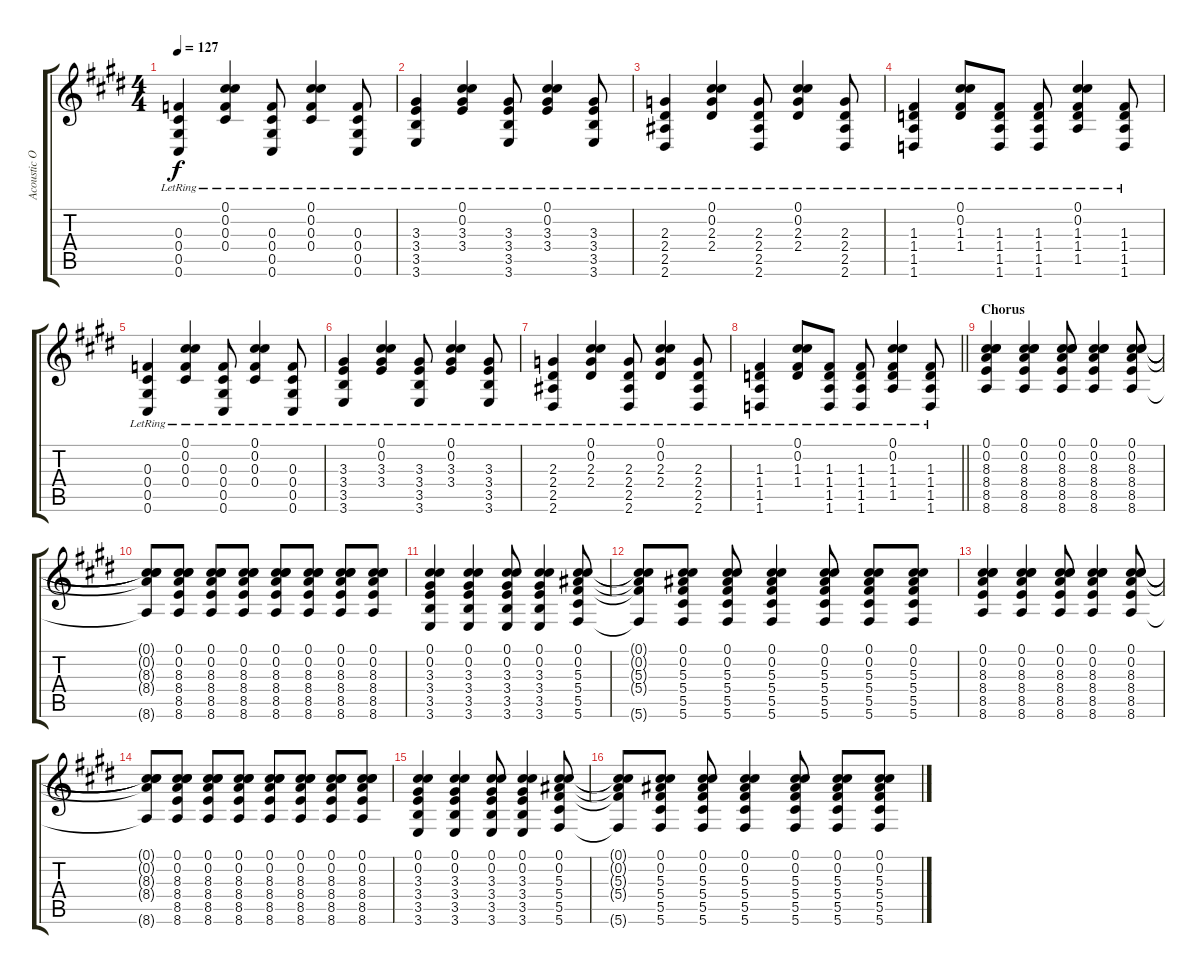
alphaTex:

\track ("Acoustic Open C#" "Acoustic O") {instrument acousticguitarsteel}
\staff {score tabs}
\tuning (Db4 Db4 F3 Db3 Ab2 Db2) {hide}
\ts (4 4)
\tempo 127
\clef g2
\ks e
(0.3{lr} 0.4{lr} 0.5{lr} 0.6{lr}).4{dy f} (0.1{lr} 0.2{lr} 0.3{lr} 0.4{lr}).4 (0.3{lr} 0.4{lr} 0.5{lr} 0.6{lr}).8 (0.1{lr} 0.2{lr} 0.3{lr} 0.4{lr}).4 (0.3{lr} 0.4{lr} 0.5{lr} 0.6{lr}).8 |
(3.3{lr} 3.4{lr} 3.5{lr} 3.6{lr}).4 (0.1{lr} 0.2{lr} 3.3{lr} 3.4{lr}).4 (3.3{lr} 3.4{lr} 3.5{lr} 3.6{lr}).8 (0.1{lr} 0.2{lr} 3.3{lr} 3.4{lr}).4 (3.3{lr} 3.4{lr} 3.5{lr} 3.6{lr}).8 |
(2.3{lr} 2.4{lr} 2.5{lr} 2.6{lr}).4 (0.1{lr} 0.2{lr} 2.3{lr} 2.4{lr}).4 (2.3{lr} 2.4{lr} 2.5{lr} 2.6{lr}).8 (0.1{lr} 0.2{lr} 2.3{lr} 2.4{lr}).4 (2.3{lr} 2.4{lr} 2.5{lr} 2.6{lr}).8 |
(1.3{lr} 1.4{lr} 1.5{lr} 1.6{lr}).4 (0.1{lr} 0.2{lr} 1.3{lr} 1.4{lr}).8 (1.3{lr} 1.4{lr} 1.5{lr} 1.6{lr}).8 (1.3{lr} 1.4{lr} 1.5{lr} 1.6{lr}).8 (0.1{lr} 0.2{lr} 1.3{lr} 1.4{lr} 1.5{lr}).4 (1.3{lr} 1.4{lr} 1.5{lr} 1.6{lr}).8 |
(0.3{lr} 0.4{lr} 0.5{lr} 0.6{lr}).4 (0.1{lr} 0.2{lr} 0.3{lr} 0.4{lr}).4 (0.3{lr} 0.4{lr} 0.5{lr} 0.6{lr}).8 (0.1{lr} 0.2{lr} 0.3{lr} 0.4{lr}).4 (0.3{lr} 0.4{lr} 0.5{lr} 0.6{lr}).8 |
(3.3{lr} 3.4{lr} 3.5{lr} 3.6{lr}).4 (0.1{lr} 0.2{lr} 3.3{lr} 3.4{lr}).4 (3.3{lr} 3.4{lr} 3.5{lr} 3.6{lr}).8 (0.1{lr} 0.2{lr} 3.3{lr} 3.4{lr}).4 (3.3{lr} 3.4{lr} 3.5{lr} 3.6{lr}).8 |
(2.3{lr} 2.4{lr} 2.5{lr} 2.6{lr}).4 (0.1{lr} 0.2{lr} 2.3{lr} 2.4{lr}).4 (2.3{lr} 2.4{lr} 2.5{lr} 2.6{lr}).8 (0.1{lr} 0.2{lr} 2.3{lr} 2.4{lr}).4 (2.3{lr} 2.4{lr} 2.5{lr} 2.6{lr}).8 |
\barLineRight lightlight
(1.3{lr} 1.4{lr} 1.5{lr} 1.6{lr}).4 (0.1{lr} 0.2{lr} 1.3{lr} 1.4{lr}).8 (1.3{lr} 1.4{lr} 1.5{lr} 1.6{lr}).8 (1.3{lr} 1.4{lr} 1.5{lr} 1.6{lr}).8 (0.1{lr} 0.2{lr} 1.3{lr} 1.4{lr} 1.5{lr}).4 (1.3{lr} 1.4{lr} 1.5{lr} 1.6{lr}).8 |
\section ("" "Chorus")
(0.1 0.2 8.3 8.4 8.5 8.6).4 (0.1 0.2 8.3 8.4 8.5 8.6).4 (0.1 0.2 8.3 8.4 8.5 8.6).8 (0.1 0.2 8.3 8.4 8.5 8.6).4 (0.1 0.2 8.3 8.4 8.5 8.6).8 |
(0.1{t} 0.2{t} 8.3{t} 8.4{t} 8.6{t}).8 (0.1 0.2 8.3 8.4 8.5 8.6).8 (0.1 0.2 8.3 8.4 8.5 8.6).8 (0.1 0.2 8.3 8.4 8.5 8.6).8 (0.1 0.2 8.3 8.4 8.5 8.6).8 (0.1 0.2 8.3 8.4 8.5 8.6).8 (0.1 0.2 8.3 8.4 8.5 8.6).8 (0.1 0.2 8.3 8.4 8.5 8.6).8 |
(0.1 0.2 3.3 3.4 3.5 3.6).4 (0.1 0.2 3.3 3.4 3.5 3.6).4 (0.1 0.2 3.3 3.4 3.5 3.6).8 (0.1 0.2 3.3 3.4 3.5 3.6).4 (0.1 0.2 5.3 5.4 5.5 5.6).8 |
(0.1{t} 0.2{t} 5.3{t} 5.4{t} 5.6{t}).8 (0.1 0.2 5.3 5.4 5.5 5.6).8 (0.1 0.2 5.3 5.4 5.5 5.6).8 (0.1 0.2 5.3 5.4 5.5 5.6).4 (0.1 0.2 5.3 5.4 5.5 5.6).8 (0.1 0.2 5.3 5.4 5.5 5.6).8 (0.1 0.2 5.3 5.4 5.5 5.6).8 |
(0.1 0.2 8.3 8.4 8.5 8.6).4 (0.1 0.2 8.3 8.4 8.5 8.6).4 (0.1 0.2 8.3 8.4 8.5 8.6).8 (0.1 0.2 8.3 8.4 8.5 8.6).4 (0.1 0.2 8.3 8.4 8.5 8.6).8 |
(0.1{t} 0.2{t} 8.3{t} 8.4{t} 8.6{t}).8 (0.1 0.2 8.3 8.4 8.5 8.6).8 (0.1 0.2 8.3 8.4 8.5 8.6).8 (0.1 0.2 8.3 8.4 8.5 8.6).8 (0.1 0.2 8.3 8.4 8.5 8.6).8 (0.1 0.2 8.3 8.4 8.5 8.6).8 (0.1 0.2 8.3 8.4 8.5 8.6).8 (0.1 0.2 8.3 8.4 8.5 8.6).8 |
(0.1 0.2 3.3 3.4 3.5 3.6).4 (0.1 0.2 3.3 3.4 3.5 3.6).4 (0.1 0.2 3.3 3.4 3.5 3.6).8 (0.1 0.2 3.3 3.4 3.5 3.6).4 (0.1 0.2 5.3 5.4 5.5 5.6).8 |
(0.1{t} 0.2{t} 5.3{t} 5.4{t} 5.6{t}).8 (0.1 0.2 5.3 5.4 5.5 5.6).8 (0.1 0.2 5.3 5.4 5.5 5.6).8 (0.1 0.2 5.3 5.4 5.5 5.6).4 (0.1 0.2 5.3 5.4 5.5 5.6).8 (0.1 0.2 5.3 5.4 5.5 5.6).8 (0.1 0.2 5.3 5.4 5.5 5.6).8
